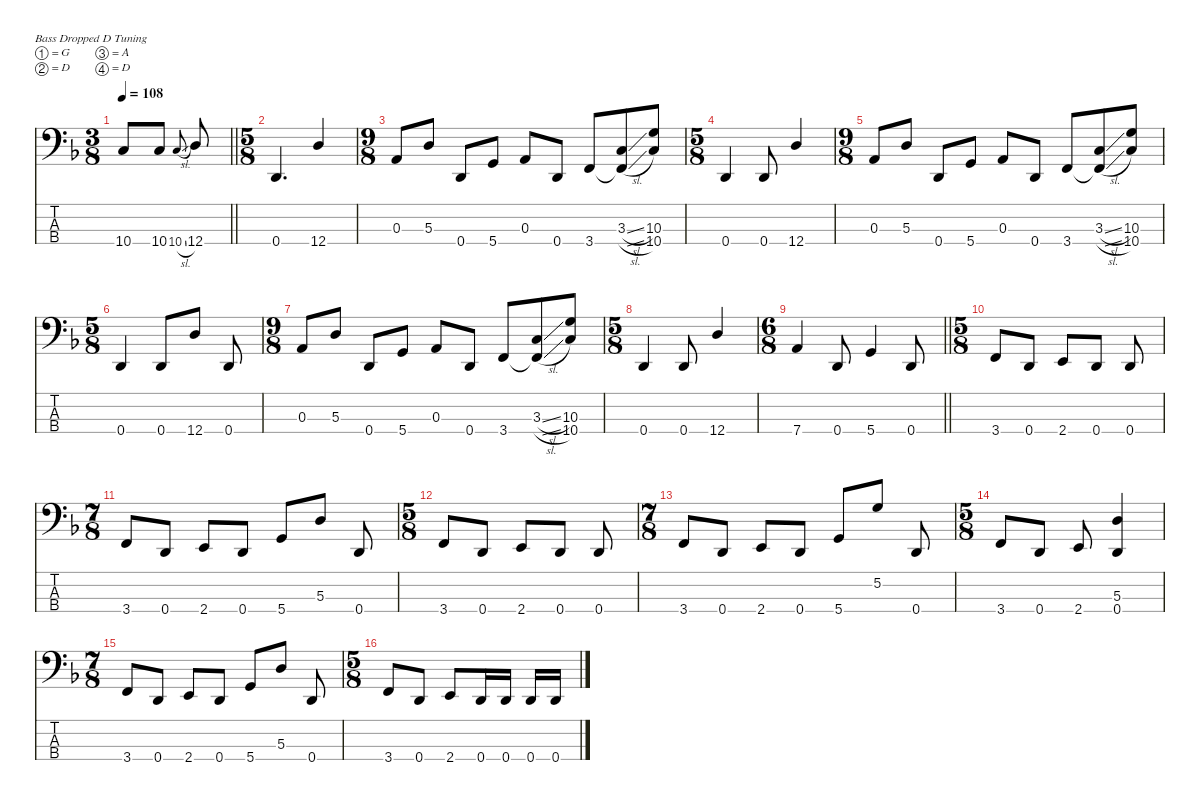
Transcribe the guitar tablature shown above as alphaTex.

\defaultSystemsLayout 4
\hideDynamics
\bracketExtendMode nobrackets
\singleTrackTrackNamePolicy hidden
\multiTrackTrackNamePolicy hidden
\firstSystemTrackNameMode fullname
\firstSystemTrackNameOrientation horizontal
\otherSystemsTrackNameOrientation horizontal
\track ("Justin Chancellor" "el.bs.") {defaultSystemsLayout 4 instrument electricbasspick}
\staff {score tabs}
\tuning (G2 D2 A1 D1)
\ts (3 8)
\beaming (8 2 2 2 2)
\tempo 108
\clef f4
\barLineRight lightlight
\ks dminor
10.4{acc forcenatural}.8{dy f beam Up} 10.4{acc forcenatural}.8{beam Up} 10.4{sl acc forcenatural}.8{gr onbeat dy mf beam Up} 12.4{acc forcenatural}.8{dy f beam Up} |
\ts (5 8)
\beaming (8 2 2 2 2)
0.4{acc forcenatural}.4{d beam Up} 12.4{acc forcenatural}.4{beam Up} |
\ts (9 8)
\beaming (8 2 2 2 3)
0.3{acc forcenatural}.8{beam Up} 5.3{acc forcenatural}.8{beam Up} 0.4{acc forcenatural}.8{beam Up} 5.4{acc forcenatural}.8{beam Up} 0.3{acc forcenatural}.8{beam Up} 0.4{acc forcenatural}.8{beam Up} 3.4{acc forcenatural}.8{beam Up} (3.3{sl acc forcenatural} 3.4{sl t acc forcenatural}).8{beam Up} (10.3{acc forcenatural} 10.4{acc forcenatural}).8{beam Up} |
\ts (5 8)
\beaming (8 2 2 2 2)
0.4{acc forcenatural}.4{beam Up} 0.4{acc forcenatural}.8{beam Up} 12.4{acc forcenatural}.4{beam Up} |
\ts (9 8)
\beaming (8 2 2 2 3)
0.3{acc forcenatural}.8{beam Up} 5.3{acc forcenatural}.8{beam Up} 0.4{acc forcenatural}.8{beam Up} 5.4{acc forcenatural}.8{beam Up} 0.3{acc forcenatural}.8{beam Up} 0.4{acc forcenatural}.8{beam Up} 3.4{acc forcenatural}.8{beam Up} (3.3{sl acc forcenatural} 3.4{sl t acc forcenatural}).8{beam Up} (10.3{acc forcenatural} 10.4{acc forcenatural}).8{beam Up} |
\ts (5 8)
\beaming (8 2 2 2 2)
0.4{acc forcenatural}.4{beam Up} 0.4{acc forcenatural}.8{beam Up} 12.4{acc forcenatural}.8{beam Up} 0.4{acc forcenatural}.8{beam Up} |
\ts (9 8)
\beaming (8 2 2 2 3)
0.3{acc forcenatural}.8{beam Up} 5.3{acc forcenatural}.8{beam Up} 0.4{acc forcenatural}.8{beam Up} 5.4{acc forcenatural}.8{beam Up} 0.3{acc forcenatural}.8{beam Up} 0.4{acc forcenatural}.8{beam Up} 3.4{acc forcenatural}.8{beam Up} (3.3{sl acc forcenatural} 3.4{sl t acc forcenatural}).8{beam Up} (10.3{acc forcenatural} 10.4{acc forcenatural}).8{beam Up} |
\ts (5 8)
\beaming (8 2 2 2 2)
0.4{acc forcenatural}.4{beam Up} 0.4{acc forcenatural}.8{beam Up} 12.4{acc forcenatural}.4{beam Up} |
\ts (6 8)
\beaming (8 2 2 2 2)
\barLineRight lightlight
7.4{acc forcenatural}.4{beam Up} 0.4{acc forcenatural}.8{beam Up} 5.4{acc forcenatural}.4{beam Up} 0.4{acc forcenatural}.8{beam Up} |
\ts (5 8)
\beaming (8 2 2 2 2)
3.4{acc forcenatural}.8{beam Up} 0.4{acc forcenatural}.8{beam Up} 2.4{acc forcenatural}.8{beam Up} 0.4{acc forcenatural}.8{beam Up} 0.4{acc forcenatural}.8{beam Up} |
\ts (7 8)
\beaming (8 2 2 2 2)
3.4{acc forcenatural}.8{beam Up} 0.4{acc forcenatural}.8{beam Up} 2.4{acc forcenatural}.8{beam Up} 0.4{acc forcenatural}.8{beam Up} 5.4{acc forcenatural}.8{beam Up} 5.3{acc forcenatural}.8{beam Up} 0.4{acc forcenatural}.8{beam Up} |
\ts (5 8)
\beaming (8 2 2 2 2)
3.4{acc forcenatural}.8{beam Up} 0.4{acc forcenatural}.8{beam Up} 2.4{acc forcenatural}.8{beam Up} 0.4{acc forcenatural}.8{beam Up} 0.4{acc forcenatural}.8{beam Up} |
\ts (7 8)
\beaming (8 2 2 2 2)
3.4{acc forcenatural}.8{beam Up} 0.4{acc forcenatural}.8{beam Up} 2.4{acc forcenatural}.8{beam Up} 0.4{acc forcenatural}.8{beam Up} 5.4{acc forcenatural}.8{beam Up} 5.2{acc forcenatural}.8{beam Up} 0.4{acc forcenatural}.8{beam Up} |
\ts (5 8)
\beaming (8 2 2 2 2)
3.4{acc forcenatural}.8{beam Up} 0.4{acc forcenatural}.8{beam Up} 2.4{acc forcenatural}.8{beam Up} (5.3{acc forcenatural} 0.4{acc forcenatural}).4{beam Up} |
\ts (7 8)
\beaming (8 2 2 2 2)
3.4{acc forcenatural}.8{beam Up} 0.4{acc forcenatural}.8{beam Up} 2.4{acc forcenatural}.8{beam Up} 0.4{acc forcenatural}.8{beam Up} 5.4{acc forcenatural}.8{beam Up} 5.3{acc forcenatural}.8{beam Up} 0.4{acc forcenatural}.8{beam Up} |
\ts (5 8)
\beaming (8 2 2 2 2)
3.4{acc forcenatural}.8{beam Up} 0.4{acc forcenatural}.8{beam Up} 2.4{acc forcenatural}.8{beam Up} 0.4{acc forcenatural}.16{beam Up} 0.4{acc forcenatural}.16{beam Up} 0.4{acc forcenatural}.16{beam Up} 0.4{acc forcenatural}.16{beam Up}
